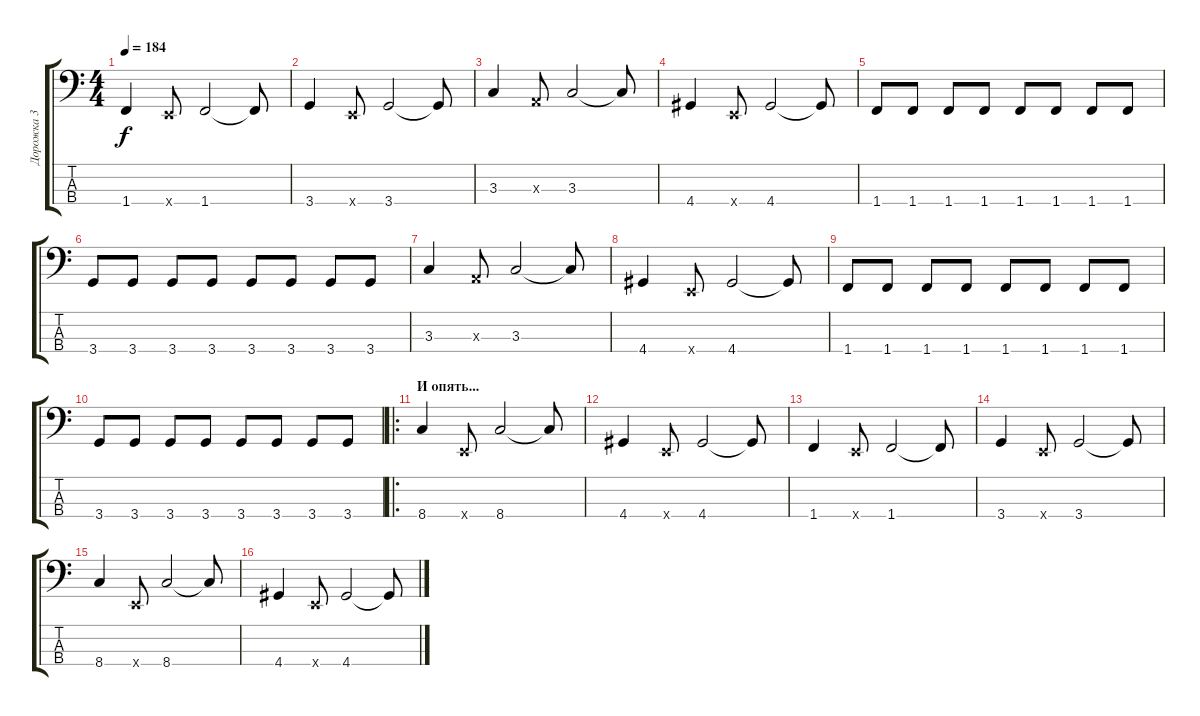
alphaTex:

\track ("Дорожка 3" "Дорожка 3") {instrument electricbasspick}
\staff {score tabs}
\tuning (G2 D2 A1 E1) {hide}
\ts (4 4)
\tempo 184
\clef f4
\ks c
1.4.4{dy f} 0.4{x}.8 1.4.2 1.4{t}.8 |
3.4.4 0.4{x}.8 3.4.2 3.4{t}.8 |
3.3.4 0.3{x}.8 3.3.2 3.3{t}.8 |
4.4.4 0.4{x}.8 4.4.2 4.4{t}.8 |
1.4.8 1.4.8 1.4.8 1.4.8 1.4.8 1.4.8 1.4.8 1.4.8 |
3.4.8 3.4.8 3.4.8 3.4.8 3.4.8 3.4.8 3.4.8 3.4.8 |
3.3.4 0.3{x}.8 3.3.2 3.3{t}.8 |
4.4.4 0.4{x}.8 4.4.2 4.4{t}.8 |
1.4.8 1.4.8 1.4.8 1.4.8 1.4.8 1.4.8 1.4.8 1.4.8 |
3.4.8 3.4.8 3.4.8 3.4.8 3.4.8 3.4.8 3.4.8 3.4.8 |
\ro
\section ("" "И опять...")
8.4.4 0.4{x}.8 8.4.2 8.4{t}.8 |
4.4.4 0.4{x}.8 4.4.2 4.4{t}.8 |
1.4.4 0.4{x}.8 1.4.2 1.4{t}.8 |
3.4.4 0.4{x}.8 3.4.2 3.4{t}.8 |
8.4.4 0.4{x}.8 8.4.2 8.4{t}.8 |
4.4.4 0.4{x}.8 4.4.2 4.4{t}.8
